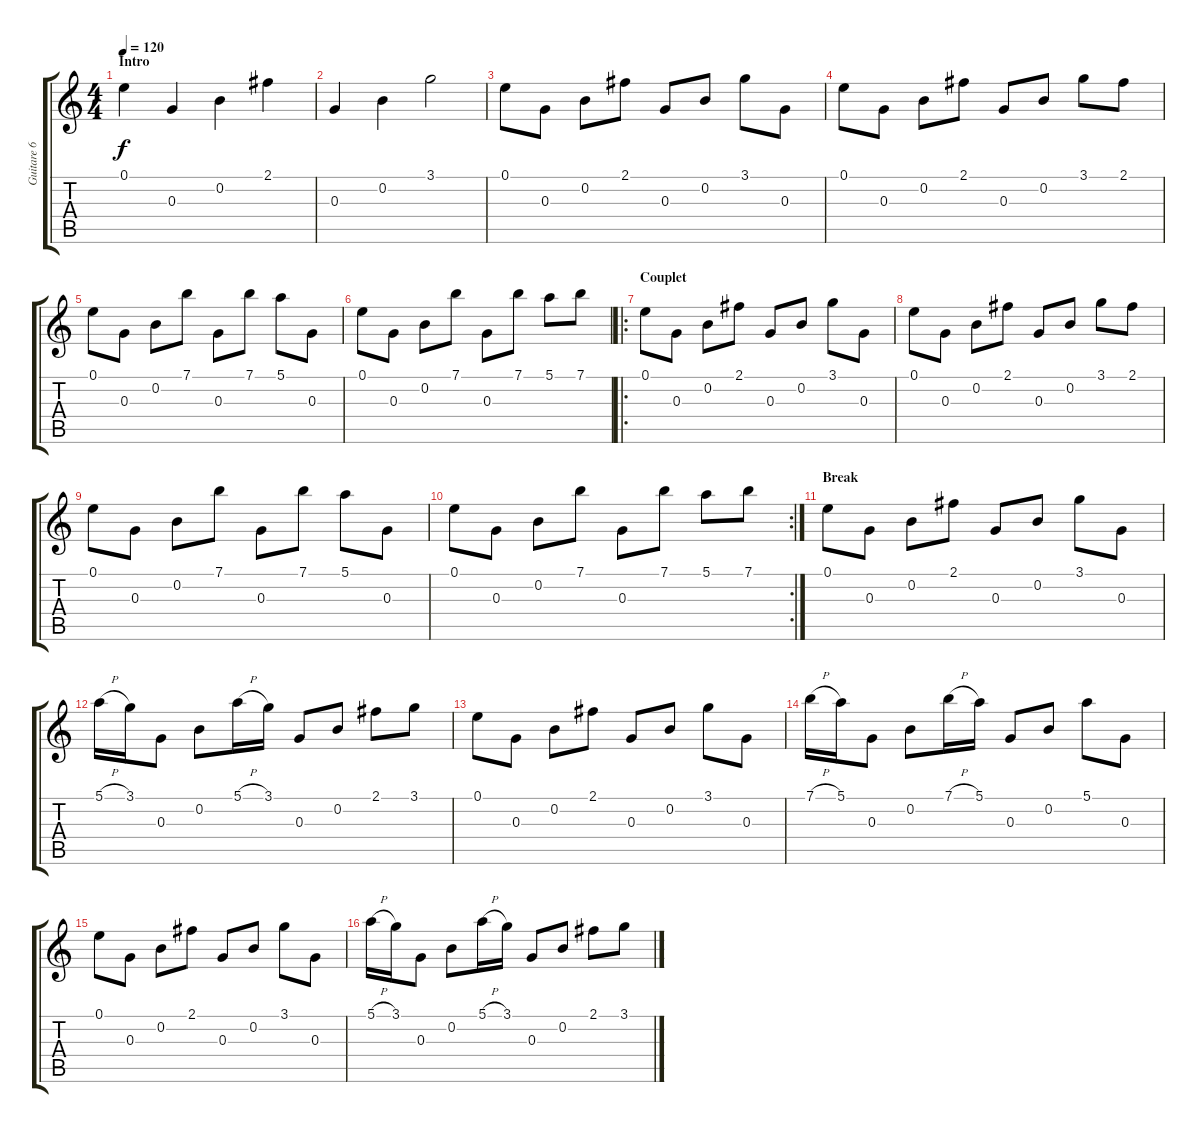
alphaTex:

\track ("Guitare 6 cordes E3" "Guitare 6 ") {instrument guitarharmonics}
\staff {score tabs}
\tuning (E4 B3 G3 D3 A2 E2) {hide}
\ts (4 4)
\section ("" "Intro")
\tempo 120
\clef g2
\ks c
0.1.4{dy f} 0.3.4 0.2.4 2.1.4 |
0.3.4 0.2.4 3.1.2 |
0.1.8 0.3.8 0.2.8 2.1.8 0.3.8 0.2.8 3.1.8 0.3.8 |
0.1.8 0.3.8 0.2.8 2.1.8 0.3.8 0.2.8 3.1.8 2.1.8 |
0.1.8 0.3.8 0.2.8 7.1.8 0.3.8 7.1.8 5.1.8 0.3.8 |
0.1.8 0.3.8 0.2.8 7.1.8 0.3.8 7.1.8 5.1.8 7.1.8 |
\ro
\section ("" "Couplet")
0.1.8 0.3.8 0.2.8 2.1.8 0.3.8 0.2.8 3.1.8 0.3.8 |
0.1.8 0.3.8 0.2.8 2.1.8 0.3.8 0.2.8 3.1.8 2.1.8 |
0.1.8 0.3.8 0.2.8 7.1.8 0.3.8 7.1.8 5.1.8 0.3.8 |
\rc 2
0.1.8 0.3.8 0.2.8 7.1.8 0.3.8 7.1.8 5.1.8 7.1.8 |
\section ("" "Break")
0.1.8 0.3.8 0.2.8 2.1.8 0.3.8 0.2.8 3.1.8 0.3.8 |
5.1{h}.16 3.1.16 0.3.8 0.2.8 5.1{h}.16 3.1.16 0.3.8 0.2.8 2.1.8 3.1.8 |
0.1.8 0.3.8 0.2.8 2.1.8 0.3.8 0.2.8 3.1.8 0.3.8 |
7.1{h}.16 5.1.16 0.3.8 0.2.8 7.1{h}.16 5.1.16 0.3.8 0.2.8 5.1.8 0.3.8 |
0.1.8 0.3.8 0.2.8 2.1.8 0.3.8 0.2.8 3.1.8 0.3.8 |
5.1{h}.16 3.1.16 0.3.8 0.2.8 5.1{h}.16 3.1.16 0.3.8 0.2.8 2.1.8 3.1.8
